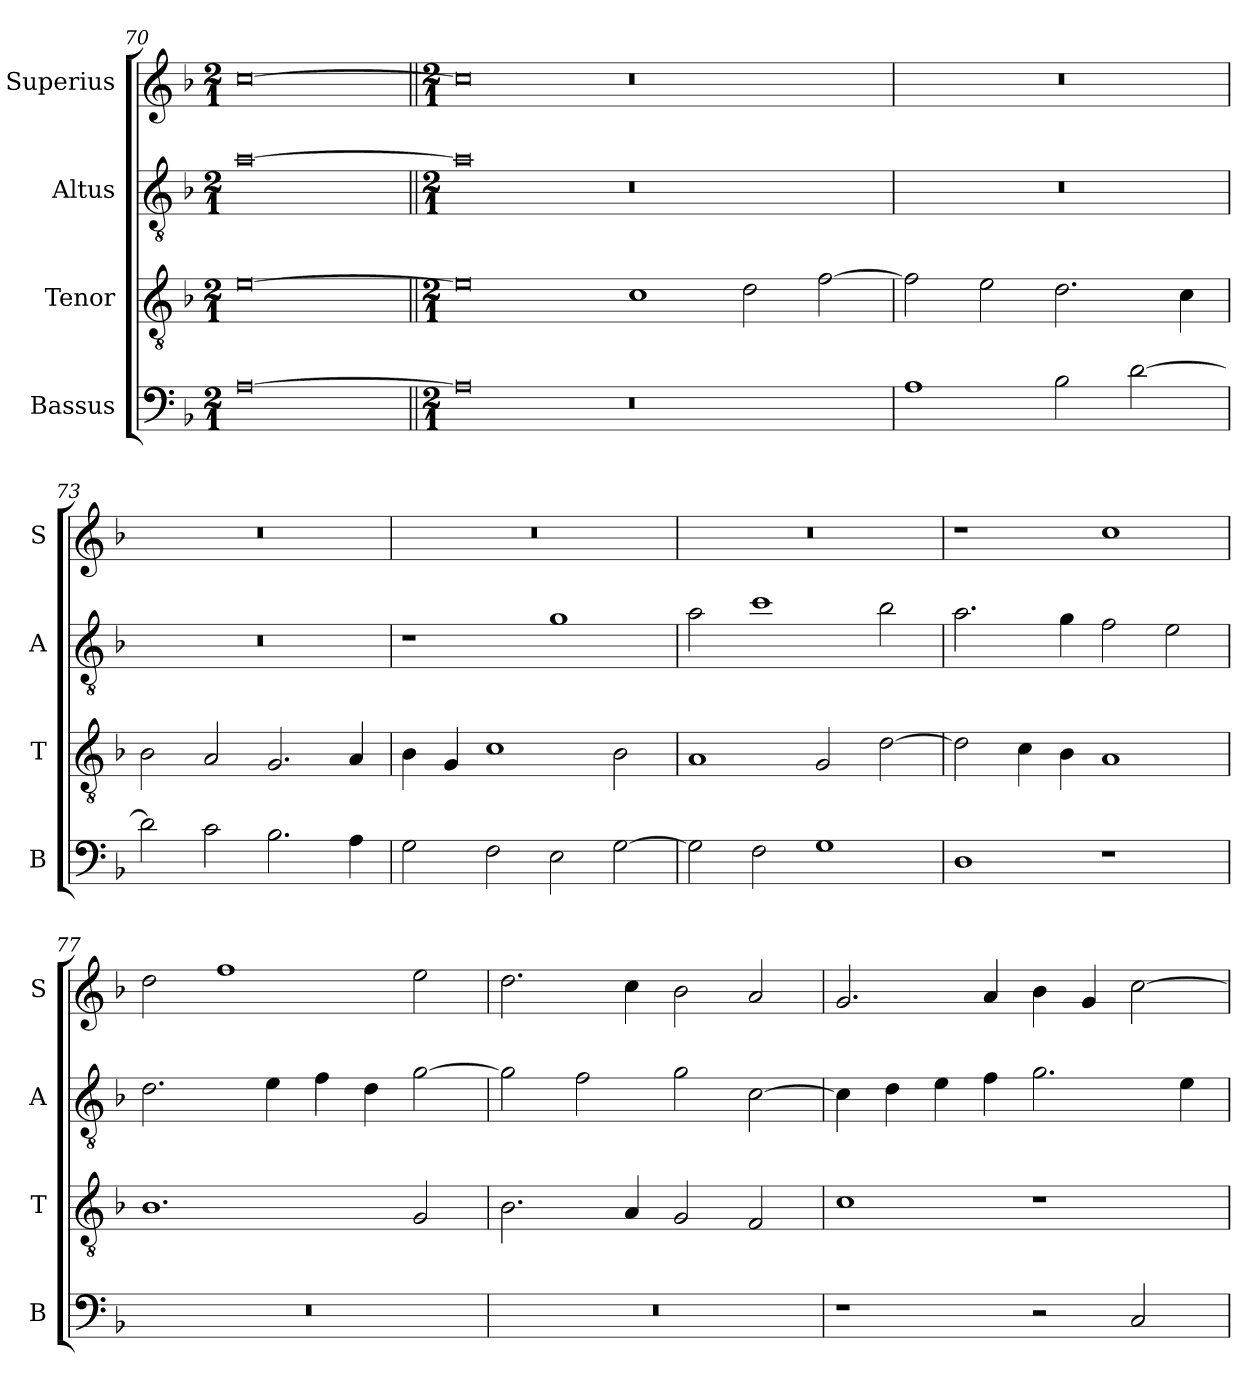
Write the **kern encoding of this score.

**kern	**kern	**kern	**kern
*part4	*part3	*part2	*part1
*staff4	*staff3	*staff2	*staff1
*I"Bassus	*I"Tenor	*I"Altus	*I"Superius
*I'B	*I'T	*I'A	*I'S
*clefF4	*clefGv2	*clefGv2	*clefG2
*k[b-]	*k[b-]	*k[b-]	*k[b-]
*F:	*F:	*F:	*F:
*M2/1	*M2/1	*M2/1	*M2/1
=70	=70	=70	=70
[0A	[0e	[0a	[0cc
=71||	=71||	=71||	=71||
*M2/1	*M2/1	*M2/1	*M2/1
0A]	0e]	0a]	0cc]
0r	1c	0r	0r
.	2d	.	.
.	[2f	.	.
=72	=72	=72	=72
1A	2f]	0r	0r
.	2e	.	.
2B-	2.d	.	.
[2d	.	.	.
.	4c	.	.
=73	=73	=73	=73
2d]	2B-	0r	0r
2c	2A	.	.
2.B-	2.G	.	.
4A	4A	.	.
=74	=74	=74	=74
2G	4B-	1r	0r
.	4G	.	.
2F	1c	.	.
2E	.	1g	.
[2G	2B-	.	.
=75	=75	=75	=75
2G]	1A	2a	0r
2F	.	1cc	.
1G	2G	.	.
.	[2d	2b-	.
=76	=76	=76	=76
1D	2d]	2.a	1r
.	4c	.	.
.	4B-	4g	.
1r	1A	2f	1cc
.	.	2e	.
=77	=77	=77	=77
0r	1.B-	2.d	2dd
.	.	.	1ff
.	.	4e	.
.	.	4f	.
.	.	4d	.
.	2G	[2g	2ee
=78	=78	=78	=78
0r	2.B-	2g]	2.dd
.	.	2f	.
.	4A	.	4cc
.	2G	2g	2b-
.	2F	[2c	2a
=79	=79	=79	=79
1r	1c	4c]	2.g
.	.	4d	.
.	.	4e	.
.	.	4f	4a
2r	1r	2.g	4b-
.	.	.	4g
2C	.	.	[2cc
.	.	4e	.
=	=	=	=
*-	*-	*-	*-
